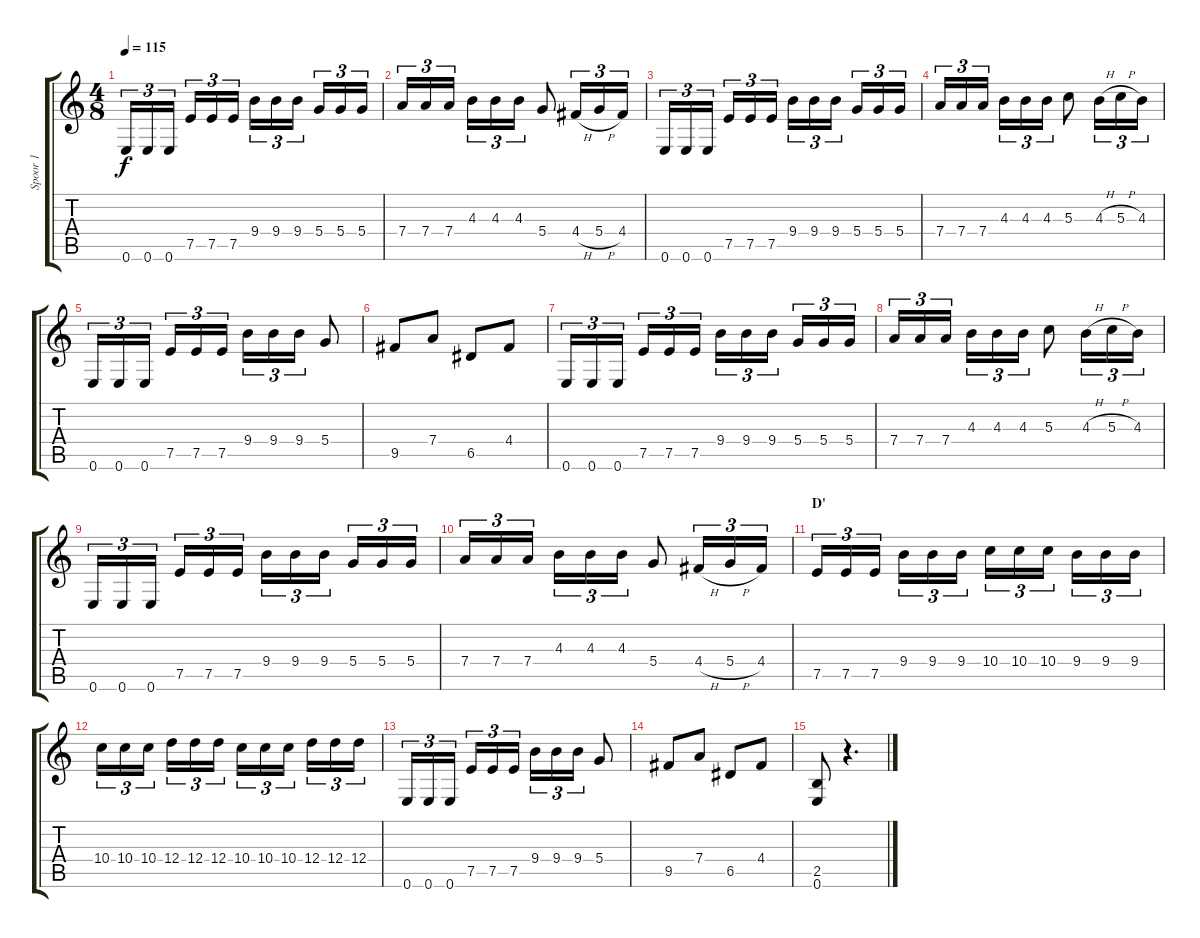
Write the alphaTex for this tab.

\track ("Spoor 1" "Spoor 1") {instrument overdrivenguitar}
\staff {score tabs}
\tuning (E4 B3 G3 D3 A2 E2) {hide}
\ts (4 8)
\tempo 115
\clef g2
\ks c
0.6.16{tu (3 2) dy f} 0.6.16{tu (3 2)} 0.6.16{tu (3 2)} 7.5.16{tu (3 2)} 7.5.16{tu (3 2)} 7.5.16{tu (3 2)} 9.4.16{tu (3 2)} 9.4.16{tu (3 2)} 9.4.16{tu (3 2)} 5.4.16{tu (3 2)} 5.4.16{tu (3 2)} 5.4.16{tu (3 2)} |
7.4.16{tu (3 2)} 7.4.16{tu (3 2)} 7.4.16{tu (3 2)} 4.3.16{tu (3 2)} 4.3.16{tu (3 2)} 4.3.16{tu (3 2)} 5.4.8 4.4{h}.16{tu (3 2)} 5.4{h}.16{tu (3 2)} 4.4.16{tu (3 2)} |
0.6.16{tu (3 2)} 0.6.16{tu (3 2)} 0.6.16{tu (3 2)} 7.5.16{tu (3 2)} 7.5.16{tu (3 2)} 7.5.16{tu (3 2)} 9.4.16{tu (3 2)} 9.4.16{tu (3 2)} 9.4.16{tu (3 2)} 5.4.16{tu (3 2)} 5.4.16{tu (3 2)} 5.4.16{tu (3 2)} |
7.4.16{tu (3 2)} 7.4.16{tu (3 2)} 7.4.16{tu (3 2)} 4.3.16{tu (3 2)} 4.3.16{tu (3 2)} 4.3.16{tu (3 2)} 5.3.8 4.3{h}.16{tu (3 2)} 5.3{h}.16{tu (3 2)} 4.3.16{tu (3 2)} |
0.6.16{tu (3 2)} 0.6.16{tu (3 2)} 0.6.16{tu (3 2)} 7.5.16{tu (3 2)} 7.5.16{tu (3 2)} 7.5.16{tu (3 2)} 9.4.16{tu (3 2)} 9.4.16{tu (3 2)} 9.4.16{tu (3 2)} 5.4.8 |
9.5.8 7.4.8 6.5.8 4.4.8 |
0.6.16{tu (3 2)} 0.6.16{tu (3 2)} 0.6.16{tu (3 2)} 7.5.16{tu (3 2)} 7.5.16{tu (3 2)} 7.5.16{tu (3 2)} 9.4.16{tu (3 2)} 9.4.16{tu (3 2)} 9.4.16{tu (3 2)} 5.4.16{tu (3 2)} 5.4.16{tu (3 2)} 5.4.16{tu (3 2)} |
7.4.16{tu (3 2)} 7.4.16{tu (3 2)} 7.4.16{tu (3 2)} 4.3.16{tu (3 2)} 4.3.16{tu (3 2)} 4.3.16{tu (3 2)} 5.3.8 4.3{h}.16{tu (3 2)} 5.3{h}.16{tu (3 2)} 4.3.16{tu (3 2)} |
0.6.16{tu (3 2)} 0.6.16{tu (3 2)} 0.6.16{tu (3 2)} 7.5.16{tu (3 2)} 7.5.16{tu (3 2)} 7.5.16{tu (3 2)} 9.4.16{tu (3 2)} 9.4.16{tu (3 2)} 9.4.16{tu (3 2)} 5.4.16{tu (3 2)} 5.4.16{tu (3 2)} 5.4.16{tu (3 2)} |
7.4.16{tu (3 2)} 7.4.16{tu (3 2)} 7.4.16{tu (3 2)} 4.3.16{tu (3 2)} 4.3.16{tu (3 2)} 4.3.16{tu (3 2)} 5.4.8 4.4{h}.16{tu (3 2)} 5.4{h}.16{tu (3 2)} 4.4.16{tu (3 2)} |
\section ("" "D'")
7.5.16{tu (3 2)} 7.5.16{tu (3 2)} 7.5.16{tu (3 2)} 9.4.16{tu (3 2)} 9.4.16{tu (3 2)} 9.4.16{tu (3 2)} 10.4.16{tu (3 2)} 10.4.16{tu (3 2)} 10.4.16{tu (3 2)} 9.4.16{tu (3 2)} 9.4.16{tu (3 2)} 9.4.16{tu (3 2)} |
10.4.16{tu (3 2)} 10.4.16{tu (3 2)} 10.4.16{tu (3 2)} 12.4.16{tu (3 2)} 12.4.16{tu (3 2)} 12.4.16{tu (3 2)} 10.4.16{tu (3 2)} 10.4.16{tu (3 2)} 10.4.16{tu (3 2)} 12.4.16{tu (3 2)} 12.4.16{tu (3 2)} 12.4.16{tu (3 2)} |
0.6.16{tu (3 2)} 0.6.16{tu (3 2)} 0.6.16{tu (3 2)} 7.5.16{tu (3 2)} 7.5.16{tu (3 2)} 7.5.16{tu (3 2)} 9.4.16{tu (3 2)} 9.4.16{tu (3 2)} 9.4.16{tu (3 2)} 5.4.8 |
9.5.8 7.4.8 6.5.8 4.4.8 |
(2.5 0.6).8 r.4{d}
